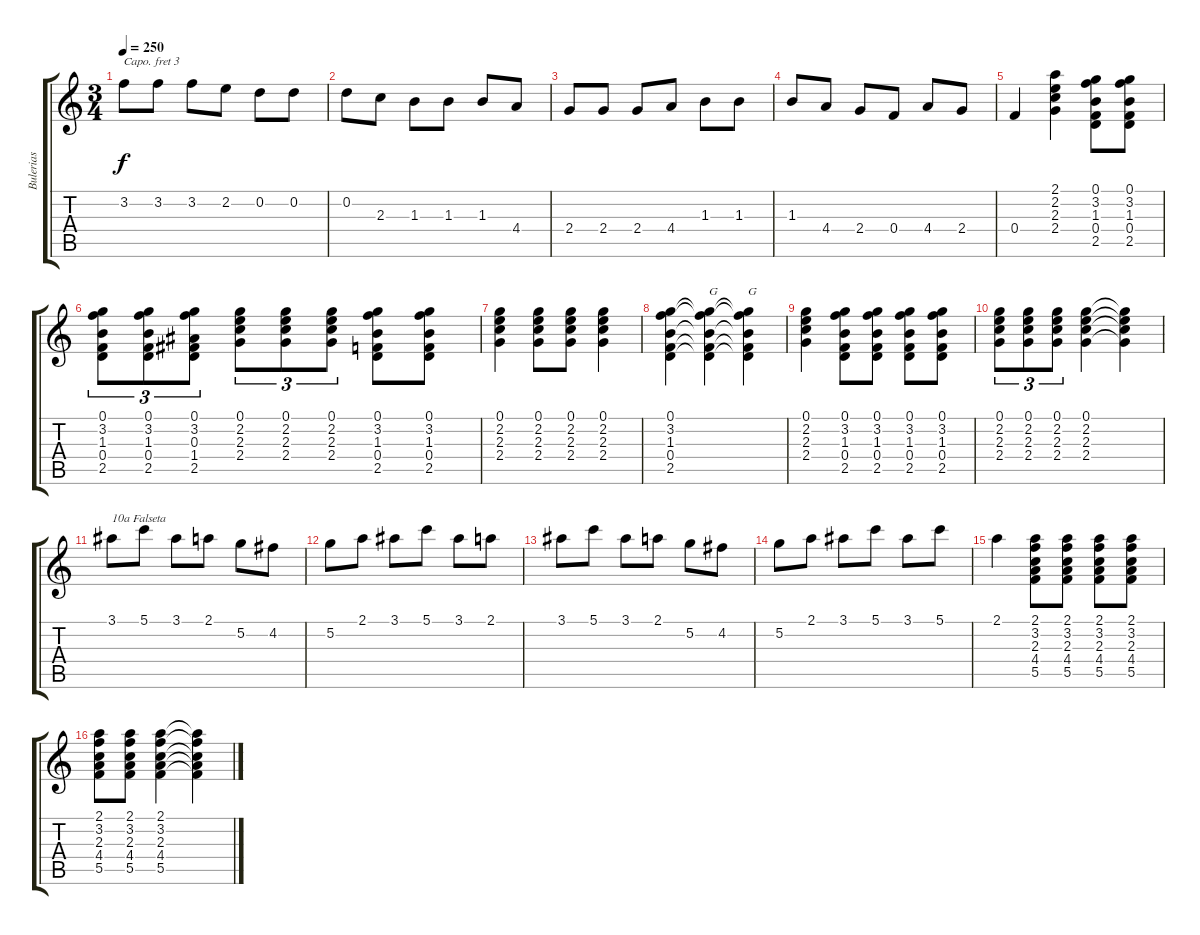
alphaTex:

\track ("Bulerias" "Bulerias") {instrument acousticguitarnylon}
\staff {score tabs}
\capo 3
\tuning (E4 B3 G3 D3 A2 E2) {hide}
\ts (3 4)
\tempo 250
\clef g2
\ks c
3.2.8{dy f} 3.2.8 3.2.8 2.2.8 0.2.8 0.2.8 |
0.2.8 2.3.8 1.3.8 1.3.8 1.3.8 4.4.8 |
2.4.8 2.4.8 2.4.8 4.4.8 1.3.8 1.3.8 |
1.3.8 4.4.8 2.4.8 0.4.8 4.4.8 2.4.8 |
0.4.4 (2.1 2.2 2.3 2.4).4 (0.1 3.2 1.3 0.4 2.5).8 (0.1 3.2 1.3 0.4 2.5).8 |
(0.1 3.2 1.3 0.4 2.5).8{tu (3 2)} (0.1 3.2 1.3 0.4 2.5).8{tu (3 2)} (0.1 3.2 0.3 1.4 2.5).8{tu (3 2)} (0.1 2.2 2.3 2.4).8{tu (3 2)} (0.1 2.2 2.3 2.4).8{tu (3 2)} (0.1 2.2 2.3 2.4).8{tu (3 2)} (0.1 3.2 1.3 0.4 2.5).8 (0.1 3.2 1.3 0.4 2.5).8 |
(0.1 2.2 2.3 2.4).4 (0.1 2.2 2.3 2.4).8 (0.1 2.2 2.3 2.4).8 (0.1 2.2 2.3 2.4).4 |
(0.1 3.2 1.3 0.4 2.5).4 (0.1{t} 3.2{t} 1.3{t} 0.4{t} 2.5{t}).4{txt "G"} (0.1{t} 3.2{t} 1.3{t} 0.4{t} 2.5{t}).4{txt "G"} |
(0.1 2.2 2.3 2.4).4 (0.1 3.2 1.3 0.4 2.5).8 (0.1 3.2 1.3 0.4 2.5).8 (0.1 3.2 1.3 0.4 2.5).8 (0.1 3.2 1.3 0.4 2.5).8 |
(0.1 2.2 2.3 2.4).8{tu (3 2)} (0.1 2.2 2.3 2.4).8{tu (3 2)} (0.1 2.2 2.3 2.4).8{tu (3 2)} (0.1 2.2 2.3 2.4).4 (0.1{t} 2.2{t} 2.3{t} 2.4{t}).4 |
3.1.8{txt "10a Falseta"} 5.1.8 3.1.8 2.1.8 5.2.8 4.2.8 |
5.2.8 2.1.8 3.1.8 5.1.8 3.1.8 2.1.8 |
3.1.8 5.1.8 3.1.8 2.1.8 5.2.8 4.2.8 |
5.2.8 2.1.8 3.1.8 5.1.8 3.1.8 5.1.8 |
2.1.4 (2.1 3.2 2.3 4.4 5.5).8 (2.1 3.2 2.3 4.4 5.5).8 (2.1 3.2 2.3 4.4 5.5).8 (2.1 3.2 2.3 4.4 5.5).8 |
(2.1 3.2 2.3 4.4 5.5).8 (2.1 3.2 2.3 4.4 5.5).8 (2.1 3.2 2.3 4.4 5.5).4 (2.1{t} 3.2{t} 2.3{t} 4.4{t} 5.5{t}).4
